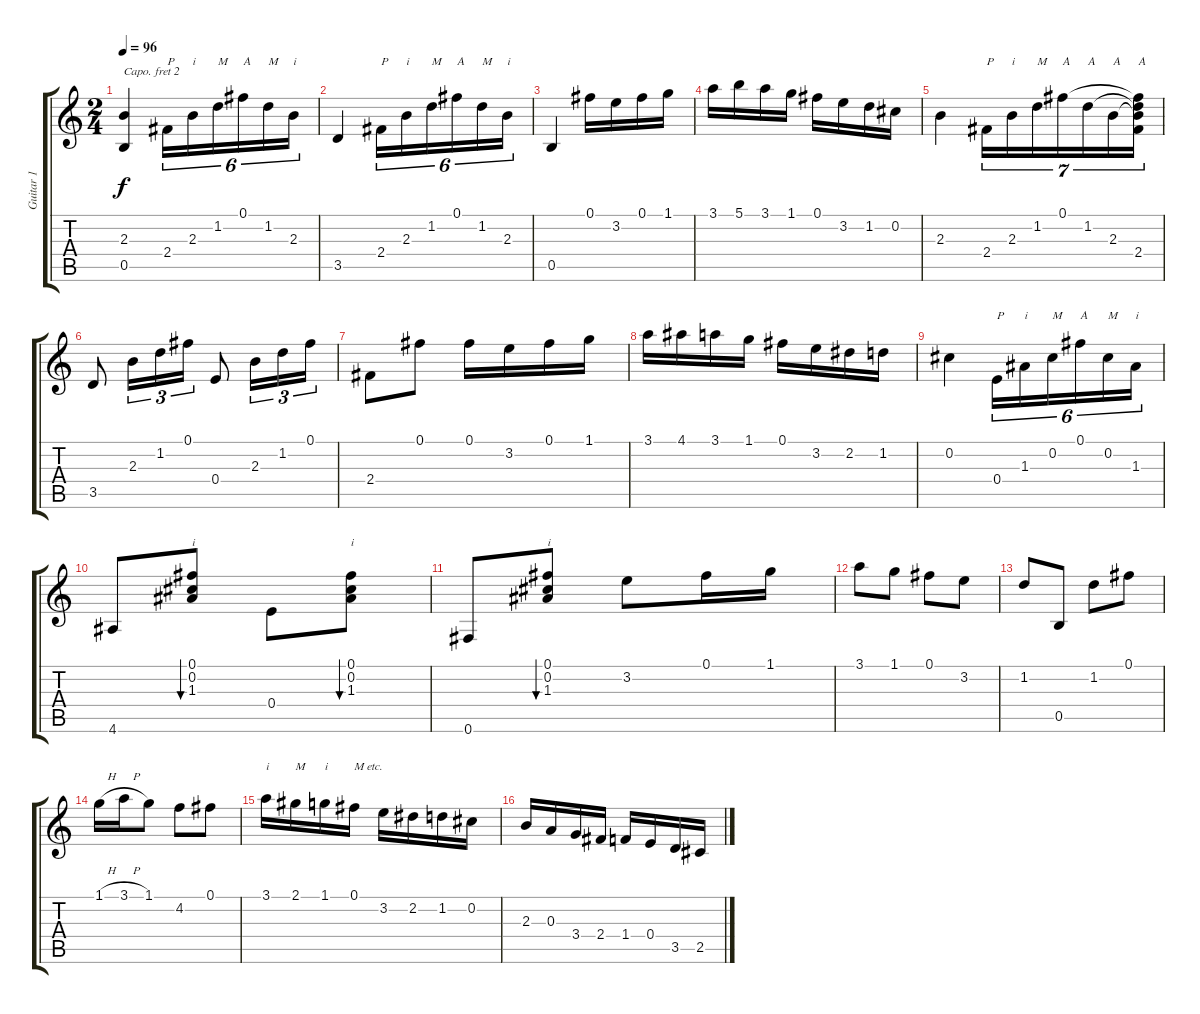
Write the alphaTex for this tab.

\track ("Guitar 1" "Guitar 1") {instrument acousticguitarnylon}
\staff {score tabs}
\capo 2
\tuning (E4 B3 G3 D3 A2 E2) {hide}
\ts (2 4)
\tempo 96
\clef g2
\ks c
(2.3 0.5).4{dy f} 2.4.16{tu (6 4) txt "P"} 2.3.16{tu (6 4) txt "i"} 1.2.16{tu (6 4) txt "M"} 0.1.16{tu (6 4) txt "A"} 1.2.16{tu (6 4) txt "M"} 2.3.16{tu (6 4) txt "i"} |
3.5.4 2.4.16{tu (6 4) txt "P"} 2.3.16{tu (6 4) txt "i"} 1.2.16{tu (6 4) txt "M"} 0.1.16{tu (6 4) txt "A"} 1.2.16{tu (6 4) txt "M"} 2.3.16{tu (6 4) txt "i"} |
0.5.4 0.1.16 3.2.16 0.1.16 1.1.16 |
3.1.16 5.1.16 3.1.16 1.1.16 0.1.16 3.2.16 1.2.16 0.2.16 |
2.3.4 2.4.16{tu (7 4) txt "P"} 2.3.16{tu (7 4) txt "i"} 1.2.16{tu (7 4) txt "M"} 0.1.16{tu (7 4) txt "A"} 1.2.16{tu (7 4) txt "A"} 2.3.16{tu (7 4) txt "A"} (0.1{t} 1.2{t} 2.3{t} 2.4).16{tu (7 4) txt "A"} |
3.5.8 2.3.16{tu (3 2)} 1.2.16{tu (3 2)} 0.1.16{tu (3 2)} 0.4.8 2.3.16{tu (3 2)} 1.2.16{tu (3 2)} 0.1.16{tu (3 2)} |
2.4.8 0.1.8 0.1.16 3.2.16 0.1.16 1.1.16 |
3.1.16 4.1.16 3.1.16 1.1.16 0.1.16 3.2.16 2.2.16 1.2.16 |
0.2.4 0.4.16{tu (6 4) txt "P"} 1.3.16{tu (6 4) txt "i"} 0.2.16{tu (6 4) txt "M"} 0.1.16{tu (6 4) txt "A"} 0.2.16{tu (6 4) txt "M"} 1.3.16{tu (6 4) txt "i"} |
4.6.8 (0.1 0.2 1.3).8{bu 60 txt "i"} 0.4.8 (0.1 0.2 1.3).8{bu 60 txt "i"} |
0.6.8 (0.1 0.2 1.3).8{bu 60 txt "i"} 3.2.8 0.1.16 1.1.16 |
3.1.8 1.1.8 0.1.8 3.2.8 |
1.2.8 0.5.8 1.2.8 0.1.8 |
1.1{h}.16 3.1{h}.16 1.1.8 4.2.8 0.1.8 |
3.1.16{txt "i"} 2.1.16{txt "M"} 1.1.16{txt "i"} 0.1.16{txt "M etc."} 3.2.16 2.2.16 1.2.16 0.2.16 |
2.3.16 0.3.16 3.4.16 2.4.16 1.4.16 0.4.16 3.5.16 2.5.16
